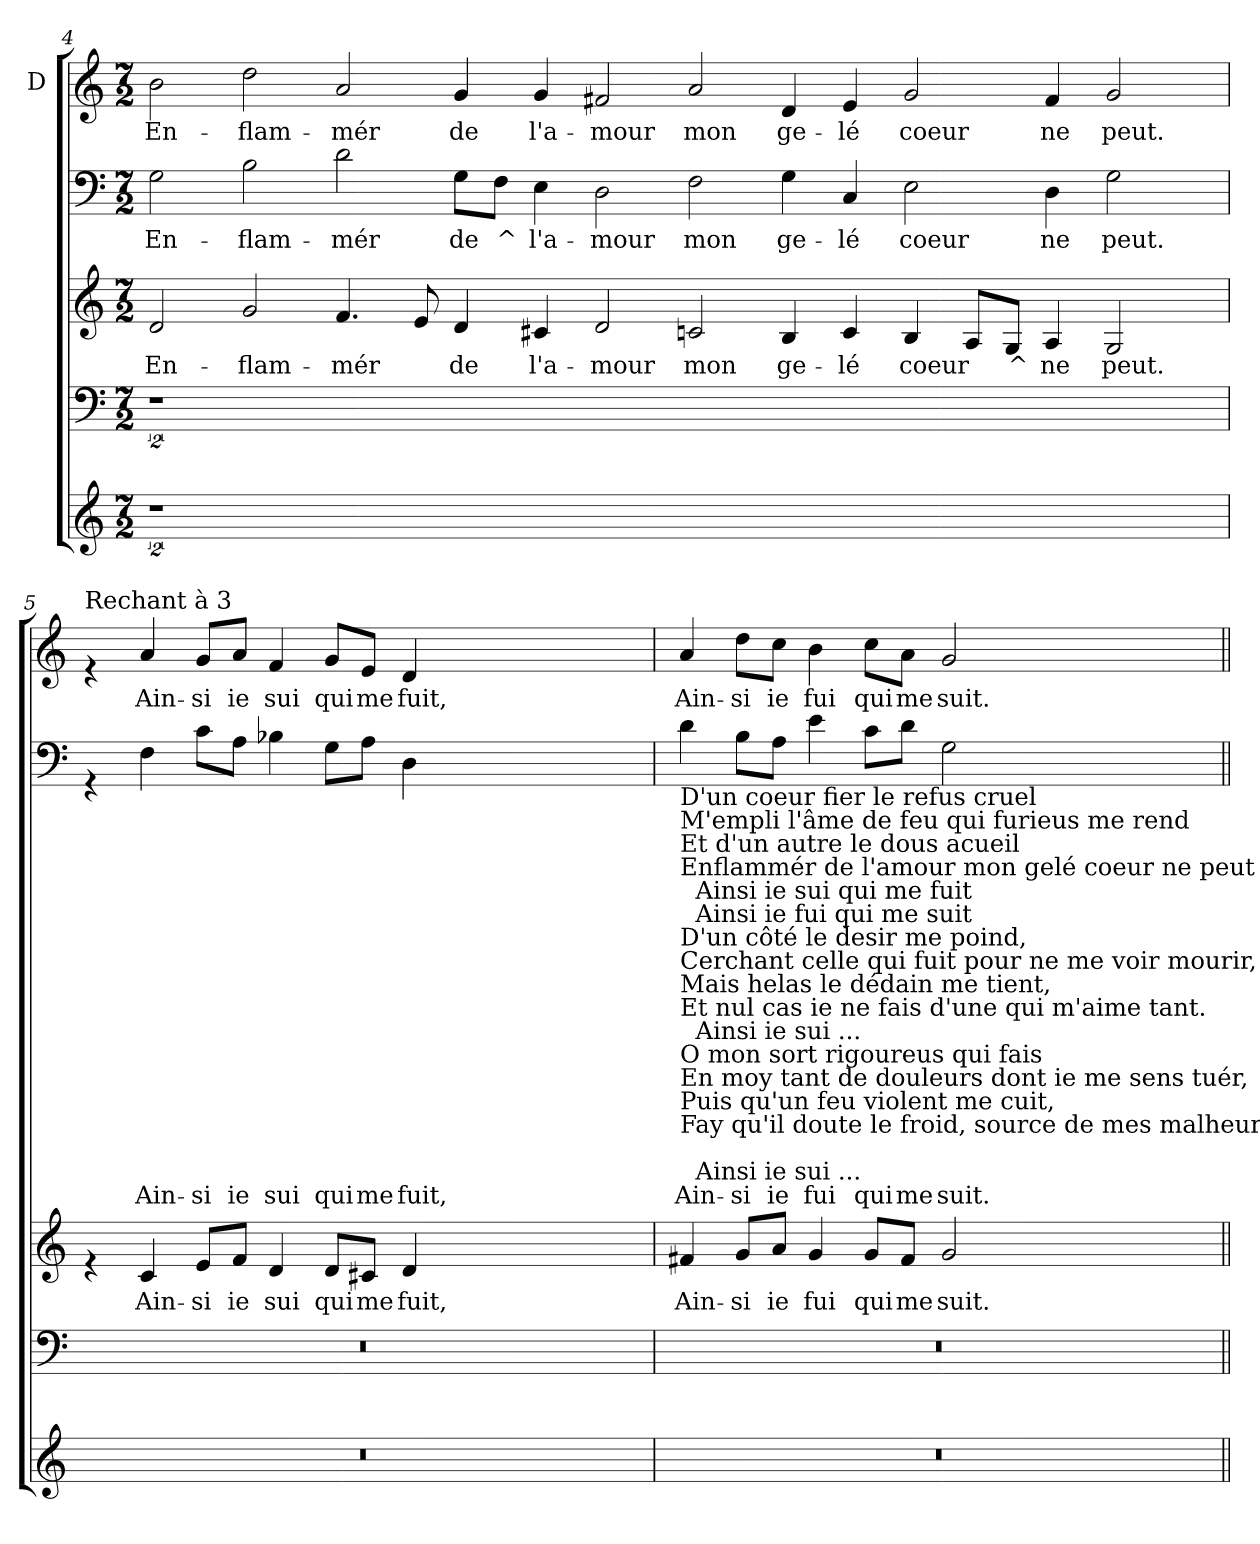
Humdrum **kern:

**kern	**kern	**kern	**text	**kern	**text	**kern	**text
*part5	*part4	*part3	*part3	*part2	*part2	*part1	*part1
*staff5	*staff4	*staff3	*staff3	*staff2	*staff2	*staff1	*staff1
*	*	*	*	*	*	*I"D	*
!!LO:LB:g=z
*clefG2	*clefF4	*clefG2	*	*clefF4	*	*clefG2	*
*k[]	*k[]	*k[]	*	*k[]	*	*k[]	*
*C:	*C:	*C:	*	*C:	*	*C:	*
*M7/2	*M7/2	*M7/2	*	*M7/2	*	*M7/2	*
=4	=4	=4	=4	=4	=4	=4	=4
!	!	!	!LO:LY:b	!	!LO:LY:b	!	!LO:LY:b
2%7r	2%7r	2d/	En-	2G\	En-	2b\	En-
!	!	!	!LO:LY:b	!	!LO:LY:b	!	!LO:LY:b
.	.	2g/	-flam-	2B\	-flam-	2dd\	-flam-
!	!	!	!LO:LY:b	!	!LO:LY:b	!	!LO:LY:b
.	.	4.f/	-mér	2d\	-mér	2a/	-mér
.	.	8e/	.	.	.	.	.
!	!	!	!LO:LY:b	!	!LO:LY:b	!	!LO:LY:b
.	.	4d/	de	8G\L	de	4g/	de
!	!	!	!	!	!LO:LY:b	!	!
.	.	.	.	8F\J	^	.	.
!	!	!	!LO:LY:b	!	!LO:LY:b	!	!LO:LY:b
.	.	4c#X/	l'a-	4E\	l'a-	4g/	l'a-
!	!	!	!LO:LY:b	!	!LO:LY:b	!	!LO:LY:b
.	.	2d/	-mour	2D\	-mour	2f#X/	-mour
!	!	!	!LO:LY:b	!	!LO:LY:b	!	!LO:LY:b
.	.	2cn/	mon	2F\	mon	2a/	mon
!	!	!	!LO:LY:b	!	!LO:LY:b	!	!LO:LY:b
.	.	4B/	ge-	4G\	ge-	4d/	ge-
!	!	!	!LO:LY:b	!	!LO:LY:b	!	!LO:LY:b
.	.	4c/	-lé	4C/	-lé	4e/	-lé
!	!	!	!LO:LY:b	!	!LO:LY:b	!	!LO:LY:b
1ryy	1ryy	4B/	coeur	2E\	coeur	2g/	coeur
.	.	8A/L	.	.	.	.	.
!	!	!	!LO:LY:b	!	!	!	!
.	.	8G/J	^	.	.	.	.
!	!	!	!LO:LY:b	!	!LO:LY:b	!	!LO:LY:b
.	.	4A/	ne	4D\	ne	4f#/	ne
!	!	!	!LO:LY:b	!	!LO:LY:b	!	!LO:LY:b
.	.	2G/	peut.	2G\	peut.	2g/	peut.
4ryy	4ryy	.	.	.	.	.	.
!!LO:PB:g=z
=5	=5	=5	=5	=5	=5	=5	=5
!	!	!	!	!	!	!LO:TX:a:t=Rechant à 3	!
2%7r	2%7r	4re	.	4rGG	.	4re	.
!	!	!	!LO:LY:b	!	!LO:LY:b	!	!LO:LY:b
.	.	4c/	Ain-	4F\	Ain-	4a/	Ain-
!	!	!	!LO:LY:b	!	!LO:LY:b	!	!LO:LY:b
.	.	8e/L	-si	8c\L	-si	8g/L	-si
!	!	!	!LO:LY:b	!	!LO:LY:b	!	!LO:LY:b
.	.	8f/J	ie	8A\J	ie	8a/J	ie
!	!	!	!LO:LY:b	!	!LO:LY:b	!	!LO:LY:b
.	.	4d/	sui	4B-X\	sui	4f/	sui
!	!	!	!LO:LY:b	!	!LO:LY:b	!	!LO:LY:b
.	.	8d/L	qui	8G\L	qui	8g/L	qui
!	!	!	!LO:LY:b	!	!LO:LY:b	!	!LO:LY:b
.	.	8c#X/J	me	8A\J	me	8e/J	me
!	!	!	!LO:LY:b	!	!LO:LY:b	!	!LO:LY:b
.	.	4d/	fuit,	4D\	fuit,	4d/	fuit,
.	.	0ryy	.	0ryy	.	0ryy	.
!!LO:LB:g=z
=6	=6	=6	=6	=6	=6	=6	=6
!	!	!	!	!LO:TX:b:t=D'un coeur fier le refus cruel\nM'empli l'âme de feu qui furieus me rend\nEt d'un autre le dous acueil\nEnflammér de l'amour mon gelé coeur ne peut\n     Ainsi ie sui qui me fuit\n     Ainsi ie fui qui me suit\nD'un côté le desir me poind,\nCerchant celle qui fuit pour ne me voir mourir,\nMais helas le dédain me tient,\nEt nul cas ie ne fais d'une qui m'aime tant.\n     Ainsi ie sui ...\nO mon sort rigoureus qui fais\nEn moy tant de douleurs dont ie me sens tuér,\nPuis qu'un feu violent me cuit,\nFay qu'il doute le froid, source de mes  malheurs\n \n     Ainsi ie sui ...	!	!	!
!	!	!	!LO:LY:b	!	!LO:LY:b	!	!LO:LY:b
2%7r	2%7r	4f#X/	Ain-	4d\	Ain-	4a/	Ain-
!	!	!	!LO:LY:b	!	!LO:LY:b	!	!LO:LY:b
.	.	8g/L	-si	8B\L	-si	8dd\L	-si
!	!	!	!LO:LY:b	!	!LO:LY:b	!	!LO:LY:b
.	.	8a/J	ie	8A\J	ie	8cc\J	ie
!	!	!	!LO:LY:b	!	!LO:LY:b	!	!LO:LY:b
.	.	4g/	fui	4e\	fui	4b\	fui
!	!	!	!LO:LY:b	!	!LO:LY:b	!	!LO:LY:b
.	.	8g/L	qui	8c\L	qui	8cc\L	qui
!	!	!	!LO:LY:b	!	!LO:LY:b	!	!LO:LY:b
.	.	8f#/J	me	8d\J	me	8a\J	me
!	!	!	!LO:LY:b	!	!LO:LY:b	!	!LO:LY:b
.	.	2g/	suit.	2G\	suit.	2g/	suit.
.	.	0ryy	.	0ryy	.	0ryy	.
=||	=||	=||	=||	=||	=||	=||	=||
*-	*-	*-	*-	*-	*-	*-	*-
